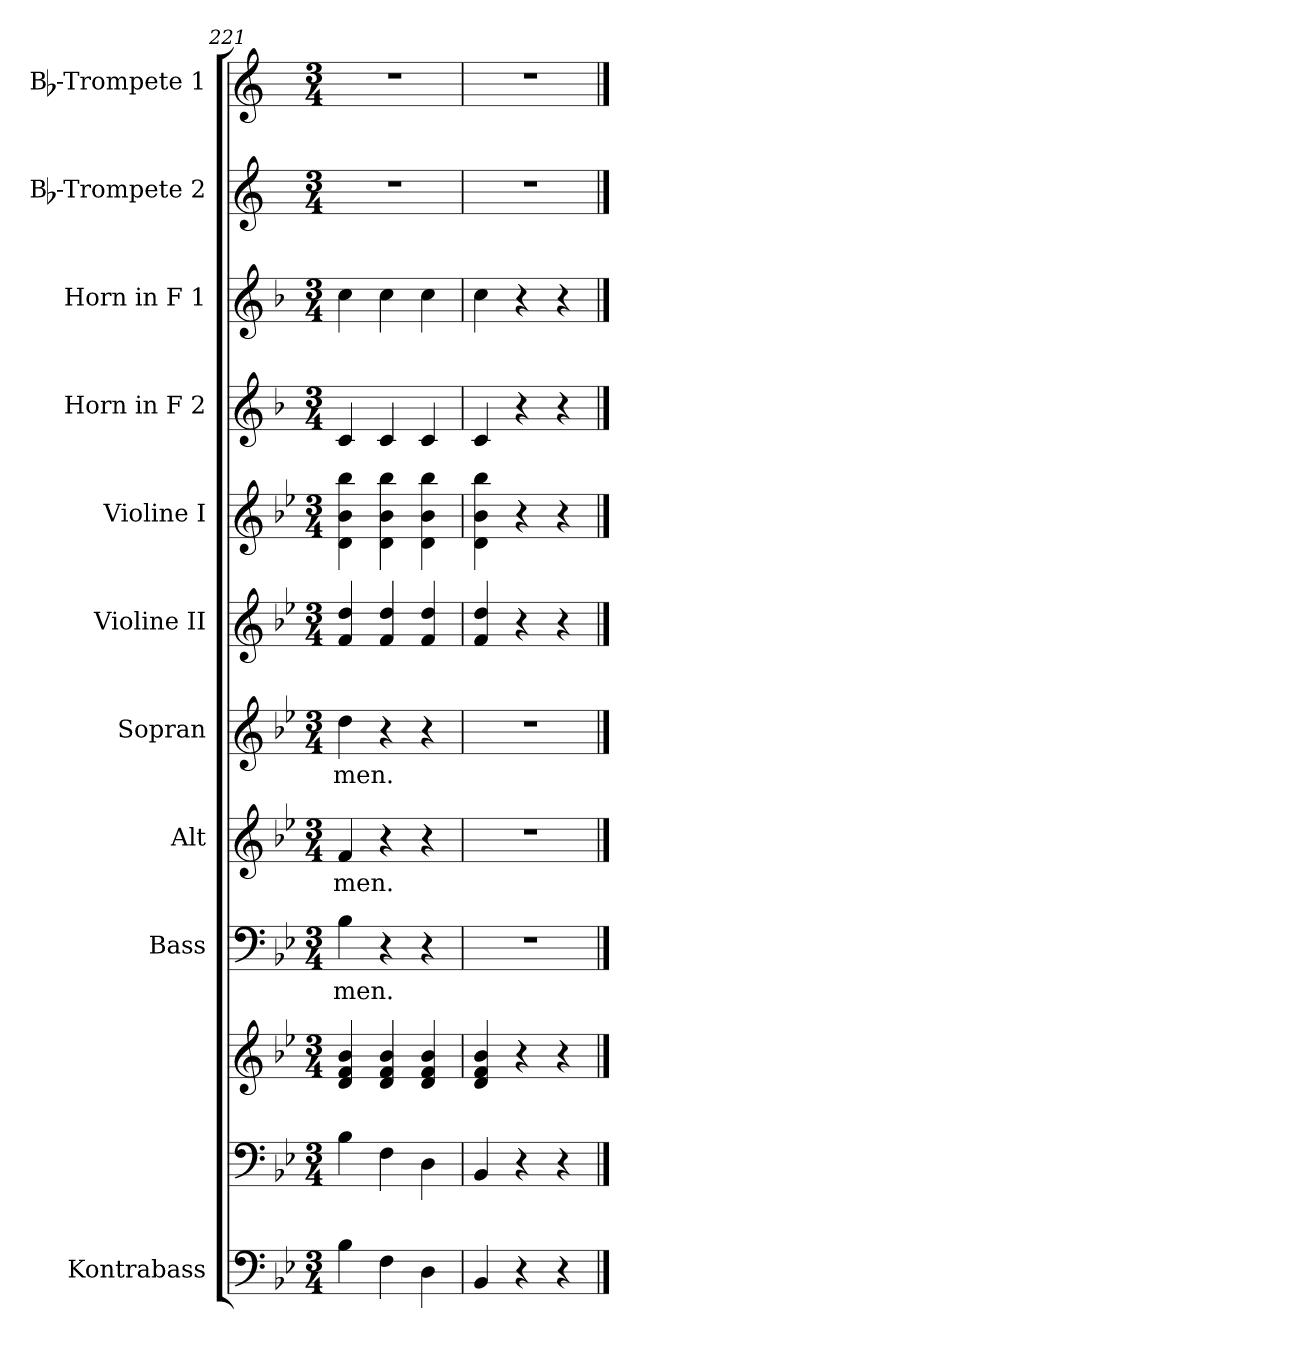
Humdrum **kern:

**kern	**kern	**kern	**kern	**text	**kern	**text	**kern	**text	**kern	**kern	**kern	**kern	**kern	**kern
*part11	*part10	*part10	*part9	*part9	*part8	*part8	*part7	*part7	*part6	*part5	*part4	*part3	*part2	*part1
*staff12	*staff11	*staff10	*staff9	*staff9	*staff8	*staff8	*staff7	*staff7	*staff6	*staff5	*staff4	*staff3	*staff2	*staff1
*I"Kontrabass	*	*	*I"Bass	*	*I"Alt	*	*I"Sopran	*	*I"Violine II	*I"Violine I	*I"Horn in F 2	*I"Horn in F 1	*I"Bb-Trompete 2	*I"Bb-Trompete 1
*I'Kb.	*	*	*I'B.	*	*I'A.	*	*I'S.	*	*I'Vl. II	*I'Vl. I	*	*	*I'Bb Trp. 2	*I'Bb Trp. 1
*clefF4	*clefF4	*clefG2	*clefF4	*	*clefG2	*	*clefG2	*	*clefG2	*clefG2	*clefG2	*clefG2	*clefG2	*clefG2
*ITrd7c12	*	*	*	*	*	*	*	*	*	*	*ITrd4c7	*ITrd4c7	*ITrd1c2	*ITrd1c2
*k[b-e-]	*k[b-e-]	*k[b-e-]	*k[b-e-]	*	*k[b-e-]	*	*k[b-e-]	*	*k[b-e-]	*k[b-e-]	*k[b-e-]	*k[b-e-]	*k[b-e-]	*k[b-e-]
*B-:	*B-:	*B-:	*B-:	*	*B-:	*	*B-:	*	*B-:	*B-:	*B-:	*B-:	*B-:	*B-:
*M3/4	*M3/4	*M3/4	*M3/4	*	*M3/4	*	*M3/4	*	*M3/4	*M3/4	*M3/4	*M3/4	*M3/4	*M3/4
=221	=221	=221	=221	=221	=221	=221	=221	=221	=221	=221	=221	=221	=221	=221
!	!	!	!	!LO:LY:b	!	!LO:LY:b	!	!LO:LY:b	!	!	!	!	!	!
4BB-\	4B-\	4d/ 4f/ 4b-/	4B-\	-men.	4f/	-men.	4dd\	-men.	4f/ 4dd/	4d\ 4b-\ 4bb-\	4F/	4f\	2.r	2.r
4FF\	4F\	4d/ 4f/ 4b-/	4r	.	4r	.	4r	.	4f/ 4dd/	4d\ 4b-\ 4bb-\	4F/	4f\	.	.
4DD\	4D\	4d/ 4f/ 4b-/	4r	.	4r	.	4r	.	4f/ 4dd/	4d\ 4b-\ 4bb-\	4F/	4f\	.	.
=222	=222	=222	=222	=222	=222	=222	=222	=222	=222	=222	=222	=222	=222	=222
4BBB-/	4BB-/	4d/ 4f/ 4b-/	2.r	.	2.r	.	2.r	.	4f/ 4dd/	4d\ 4b-\ 4bb-\	4F/	4f\	2.r	2.r
4r	4r	4r	.	.	.	.	.	.	4r	4r	4r	4r	.	.
4r	4r	4r	.	.	.	.	.	.	4r	4r	4r	4r	.	.
==	==	==	==	==	==	==	==	==	==	==	==	==	==	==
*-	*-	*-	*-	*-	*-	*-	*-	*-	*-	*-	*-	*-	*-	*-
